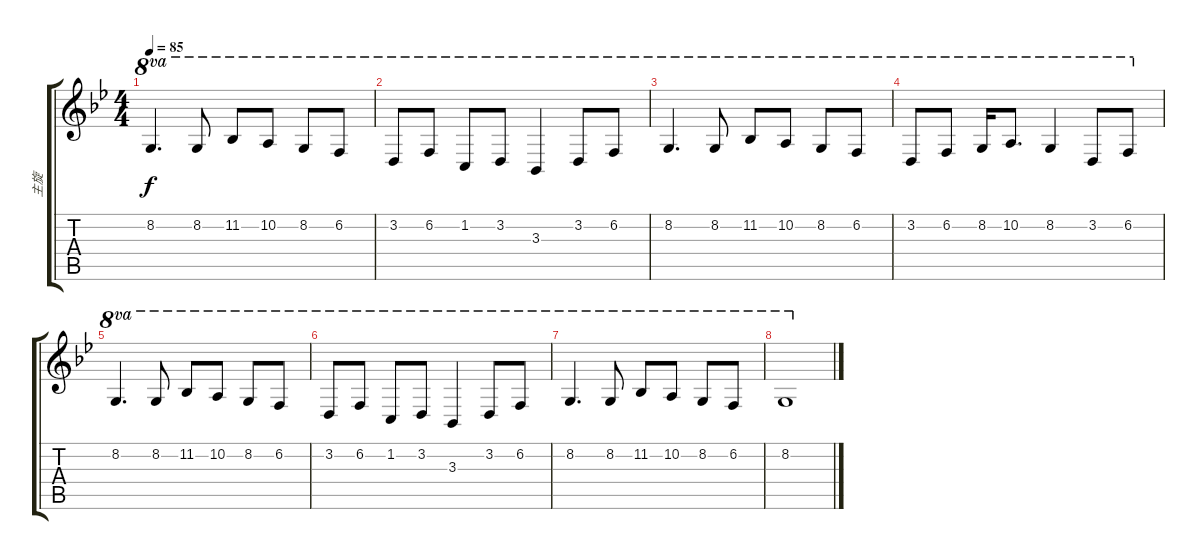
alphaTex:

\track ("主旋" "主旋") {instrument synthvoice}
\staff {score tabs}
\tuning (E4 B3 G3 D3 A2 E2) {hide}
\ts (4 4)
\tempo 85
\clef g2
\ks bb
8.2.4{d ot 8va dy f} 8.2.8{ot 8va} 11.2.8{ot 8va} 10.2.8{ot 8va} 8.2.8{ot 8va} 6.2.8{ot 8va} |
3.2.8{ot 8va} 6.2.8{ot 8va} 1.2.8{ot 8va} 3.2.8{ot 8va} 3.3.4{ot 8va} 3.2.8{ot 8va} 6.2.8{ot 8va} |
8.2.4{d ot 8va} 8.2.8{ot 8va} 11.2.8{ot 8va} 10.2.8{ot 8va} 8.2.8{ot 8va} 6.2.8{ot 8va} |
3.2.8{ot 8va} 6.2.8{ot 8va} 8.2.16{ot 8va} 10.2.8{d ot 8va} 8.2.4{ot 8va} 3.2.8{ot 8va} 6.2.8{ot 8va} |
8.2.4{d ot 8va} 8.2.8{ot 8va} 11.2.8{ot 8va} 10.2.8{ot 8va} 8.2.8{ot 8va} 6.2.8{ot 8va} |
3.2.8{ot 8va} 6.2.8{ot 8va} 1.2.8{ot 8va} 3.2.8{ot 8va} 3.3.4{ot 8va} 3.2.8{ot 8va} 6.2.8{ot 8va} |
8.2.4{d ot 8va} 8.2.8{ot 8va} 11.2.8{ot 8va} 10.2.8{ot 8va} 8.2.8{ot 8va} 6.2.8{ot 8va} |
8.2.1{ot 8va}
